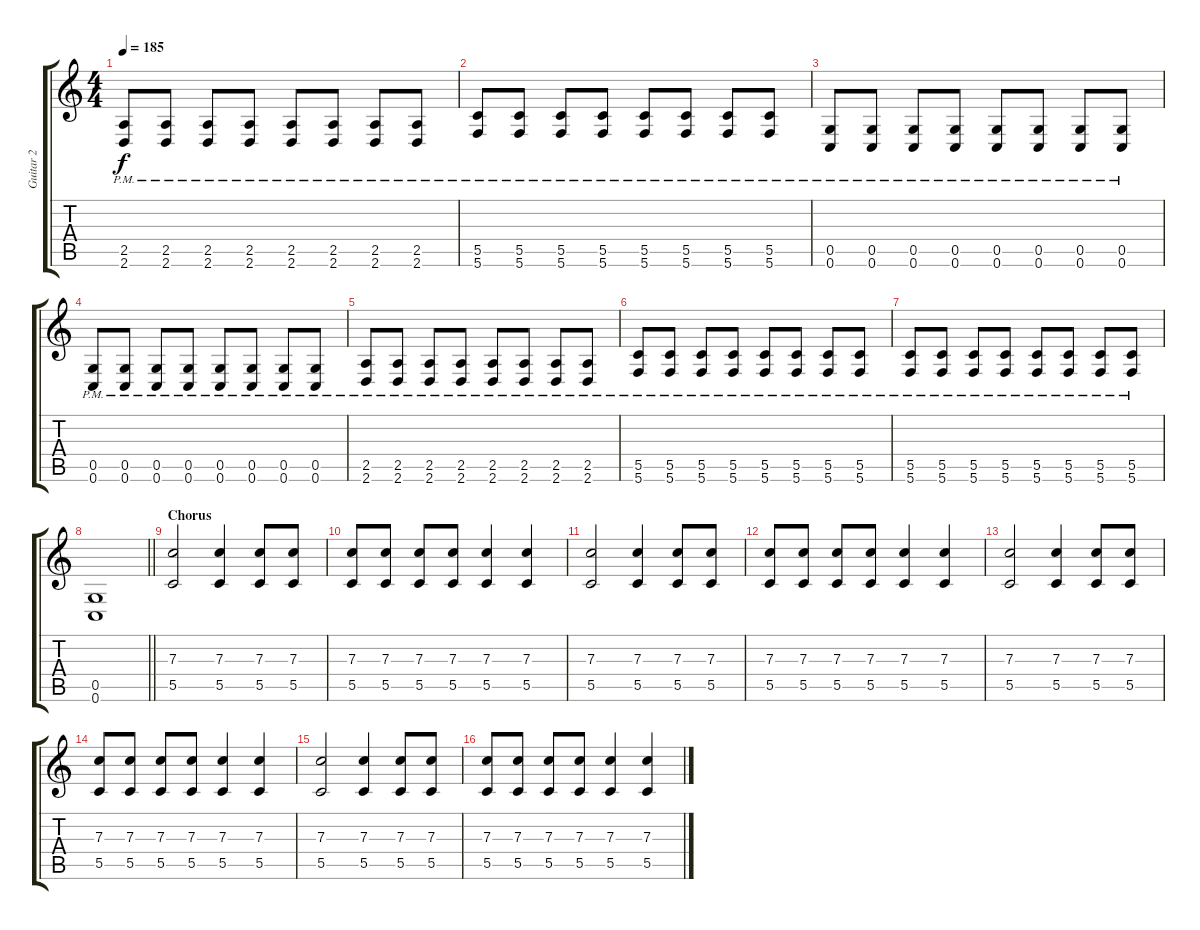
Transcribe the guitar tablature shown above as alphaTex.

\track ("Guitar 2" "Guitar 2") {instrument overdrivenguitar}
\staff {score tabs}
\tuning (D4 A3 F3 C3 G2 C2) {hide}
\ts (4 4)
\tempo 185
\clef g2
\ks c
(2.5{pm} 2.6{pm}).8{dy f} (2.5{pm} 2.6{pm}).8 (2.5{pm} 2.6{pm}).8 (2.5{pm} 2.6{pm}).8 (2.5{pm} 2.6{pm}).8 (2.5{pm} 2.6{pm}).8 (2.5{pm} 2.6{pm}).8 (2.5{pm} 2.6{pm}).8 |
(5.5{pm} 5.6{pm}).8 (5.5{pm} 5.6{pm}).8 (5.5{pm} 5.6{pm}).8 (5.5{pm} 5.6{pm}).8 (5.5{pm} 5.6{pm}).8 (5.5{pm} 5.6{pm}).8 (5.5{pm} 5.6{pm}).8 (5.5{pm} 5.6{pm}).8 |
(0.5{pm} 0.6{pm}).8 (0.5{pm} 0.6{pm}).8 (0.5{pm} 0.6{pm}).8 (0.5{pm} 0.6{pm}).8 (0.5{pm} 0.6{pm}).8 (0.5{pm} 0.6{pm}).8 (0.5{pm} 0.6{pm}).8 (0.5{pm} 0.6{pm}).8 |
(0.5{pm} 0.6{pm}).8 (0.5{pm} 0.6{pm}).8 (0.5{pm} 0.6{pm}).8 (0.5{pm} 0.6{pm}).8 (0.5{pm} 0.6{pm}).8 (0.5{pm} 0.6{pm}).8 (0.5{pm} 0.6{pm}).8 (0.5{pm} 0.6{pm}).8 |
(2.5{pm} 2.6{pm}).8 (2.5{pm} 2.6{pm}).8 (2.5{pm} 2.6{pm}).8 (2.5{pm} 2.6{pm}).8 (2.5{pm} 2.6{pm}).8 (2.5{pm} 2.6{pm}).8 (2.5{pm} 2.6{pm}).8 (2.5{pm} 2.6{pm}).8 |
(5.5{pm} 5.6{pm}).8 (5.5{pm} 5.6{pm}).8 (5.5{pm} 5.6{pm}).8 (5.5{pm} 5.6{pm}).8 (5.5{pm} 5.6{pm}).8 (5.5{pm} 5.6{pm}).8 (5.5{pm} 5.6{pm}).8 (5.5{pm} 5.6{pm}).8 |
(5.5{pm} 5.6{pm}).8 (5.5{pm} 5.6{pm}).8 (5.5{pm} 5.6{pm}).8 (5.5{pm} 5.6{pm}).8 (5.5{pm} 5.6{pm}).8 (5.5{pm} 5.6{pm}).8 (5.5{pm} 5.6{pm}).8 (5.5{pm} 5.6{pm}).8 |
\barLineRight lightlight
(0.5 0.6).1 |
\section ("" "Chorus")
(7.3 5.5).2 (7.3 5.5).4 (7.3 5.5).8 (7.3 5.5).8 |
(7.3 5.5).8 (7.3 5.5).8 (7.3 5.5).8 (7.3 5.5).8 (7.3 5.5).4 (7.3 5.5).4 |
(7.3 5.5).2 (7.3 5.5).4 (7.3 5.5).8 (7.3 5.5).8 |
(7.3 5.5).8 (7.3 5.5).8 (7.3 5.5).8 (7.3 5.5).8 (7.3 5.5).4 (7.3 5.5).4 |
(7.3 5.5).2 (7.3 5.5).4 (7.3 5.5).8 (7.3 5.5).8 |
(7.3 5.5).8 (7.3 5.5).8 (7.3 5.5).8 (7.3 5.5).8 (7.3 5.5).4 (7.3 5.5).4 |
(7.3 5.5).2 (7.3 5.5).4 (7.3 5.5).8 (7.3 5.5).8 |
(7.3 5.5).8 (7.3 5.5).8 (7.3 5.5).8 (7.3 5.5).8 (7.3 5.5).4 (7.3 5.5).4
